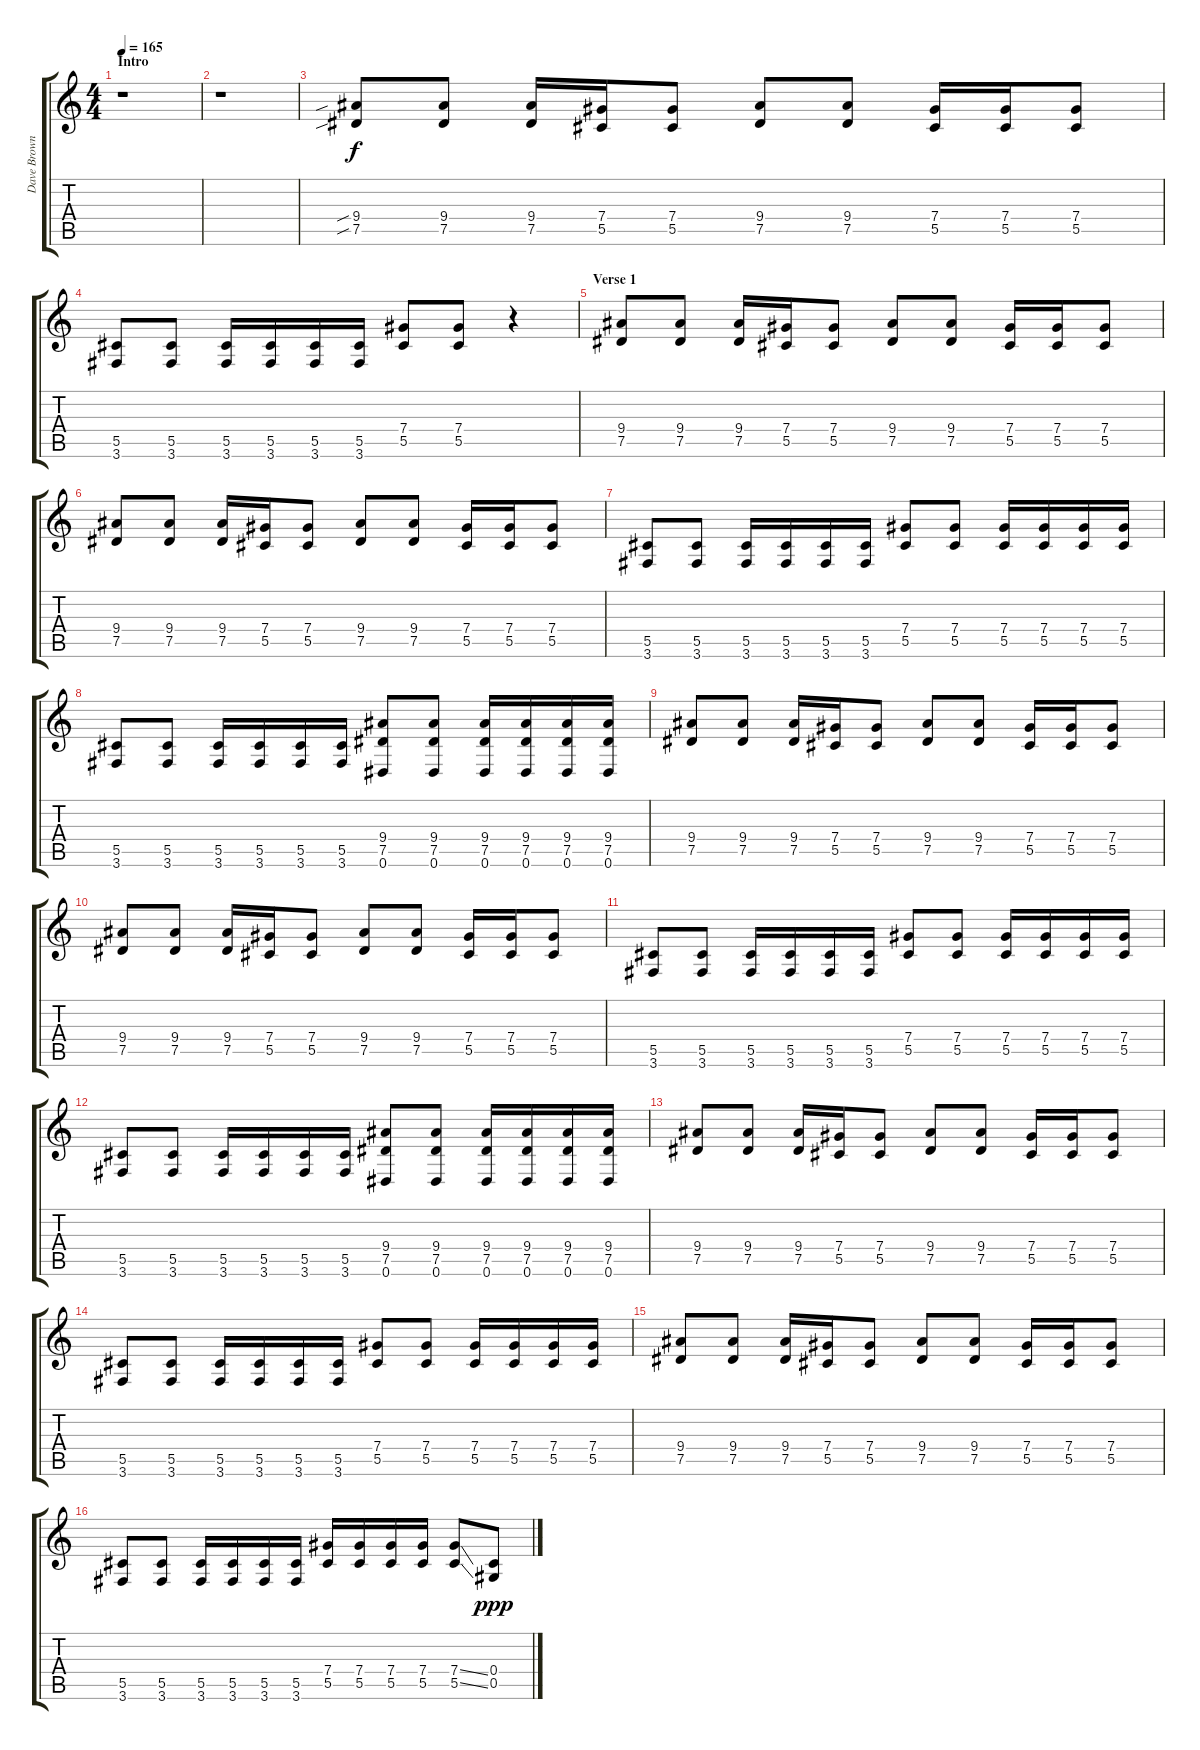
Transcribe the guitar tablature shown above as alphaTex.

\track ("Dave Brownsound" "Dave Brown") {instrument overdrivenguitar}
\staff {score tabs}
\tuning (Eb4 Bb3 Gb3 Db3 Ab2 Eb2) {hide}
\ts (4 4)
\section ("" "Intro")
\tempo 165
\clef g2
\ks c
r.1{dy f instrument overdrivenguitar} |
r.1 |
(9.4{sib} 7.5{sib}).8 (9.4 7.5).8 (9.4 7.5).16 (7.4 5.5).16 (7.4 5.5).8 (9.4 7.5).8 (9.4 7.5).8 (7.4 5.5).16 (7.4 5.5).16 (7.4 5.5).8 |
(5.5 3.6).8 (5.5 3.6).8 (5.5 3.6).16 (5.5 3.6).16 (5.5 3.6).16 (5.5 3.6).16 (7.4 5.5).8 (7.4 5.5).8 r.4 |
\section ("" "Verse 1")
(9.4 7.5).8 (9.4 7.5).8 (9.4 7.5).16 (7.4 5.5).16 (7.4 5.5).8 (9.4 7.5).8 (9.4 7.5).8 (7.4 5.5).16 (7.4 5.5).16 (7.4 5.5).8 |
(9.4 7.5).8 (9.4 7.5).8 (9.4 7.5).16 (7.4 5.5).16 (7.4 5.5).8 (9.4 7.5).8 (9.4 7.5).8 (7.4 5.5).16 (7.4 5.5).16 (7.4 5.5).8 |
(5.5 3.6).8 (5.5 3.6).8 (5.5 3.6).16 (5.5 3.6).16 (5.5 3.6).16 (5.5 3.6).16 (7.4 5.5).8 (7.4 5.5).8 (7.4 5.5).16 (7.4 5.5).16 (7.4 5.5).16 (7.4 5.5).16 |
(5.5 3.6).8 (5.5 3.6).8 (5.5 3.6).16 (5.5 3.6).16 (5.5 3.6).16 (5.5 3.6).16 (9.4 7.5 0.6).8 (9.4 7.5 0.6).8 (9.4 7.5 0.6).16 (9.4 7.5 0.6).16 (9.4 7.5 0.6).16 (9.4 7.5 0.6).16 |
(9.4 7.5).8 (9.4 7.5).8 (9.4 7.5).16 (7.4 5.5).16 (7.4 5.5).8 (9.4 7.5).8 (9.4 7.5).8 (7.4 5.5).16 (7.4 5.5).16 (7.4 5.5).8 |
(9.4 7.5).8 (9.4 7.5).8 (9.4 7.5).16 (7.4 5.5).16 (7.4 5.5).8 (9.4 7.5).8 (9.4 7.5).8 (7.4 5.5).16 (7.4 5.5).16 (7.4 5.5).8 |
(5.5 3.6).8 (5.5 3.6).8 (5.5 3.6).16 (5.5 3.6).16 (5.5 3.6).16 (5.5 3.6).16 (7.4 5.5).8 (7.4 5.5).8 (7.4 5.5).16 (7.4 5.5).16 (7.4 5.5).16 (7.4 5.5).16 |
(5.5 3.6).8 (5.5 3.6).8 (5.5 3.6).16 (5.5 3.6).16 (5.5 3.6).16 (5.5 3.6).16 (9.4 7.5 0.6).8 (9.4 7.5 0.6).8 (9.4 7.5 0.6).16 (9.4 7.5 0.6).16 (9.4 7.5 0.6).16 (9.4 7.5 0.6).16 |
(9.4 7.5).8 (9.4 7.5).8 (9.4 7.5).16 (7.4 5.5).16 (7.4 5.5).8 (9.4 7.5).8 (9.4 7.5).8 (7.4 5.5).16 (7.4 5.5).16 (7.4 5.5).8 |
(5.5 3.6).8 (5.5 3.6).8 (5.5 3.6).16 (5.5 3.6).16 (5.5 3.6).16 (5.5 3.6).16 (7.4 5.5).8 (7.4 5.5).8 (7.4 5.5).16 (7.4 5.5).16 (7.4 5.5).16 (7.4 5.5).16 |
(9.4 7.5).8 (9.4 7.5).8 (9.4 7.5).16 (7.4 5.5).16 (7.4 5.5).8 (9.4 7.5).8 (9.4 7.5).8 (7.4 5.5).16 (7.4 5.5).16 (7.4 5.5).8 |
(5.5 3.6).8 (5.5 3.6).8 (5.5 3.6).16 (5.5 3.6).16 (5.5 3.6).16 (5.5 3.6).16 (7.4 5.5).16 (7.4 5.5).16 (7.4 5.5).16 (7.4 5.5).16 (7.4{ss} 5.5{ss}).8 (0.4 0.5).8{dy ppp}
